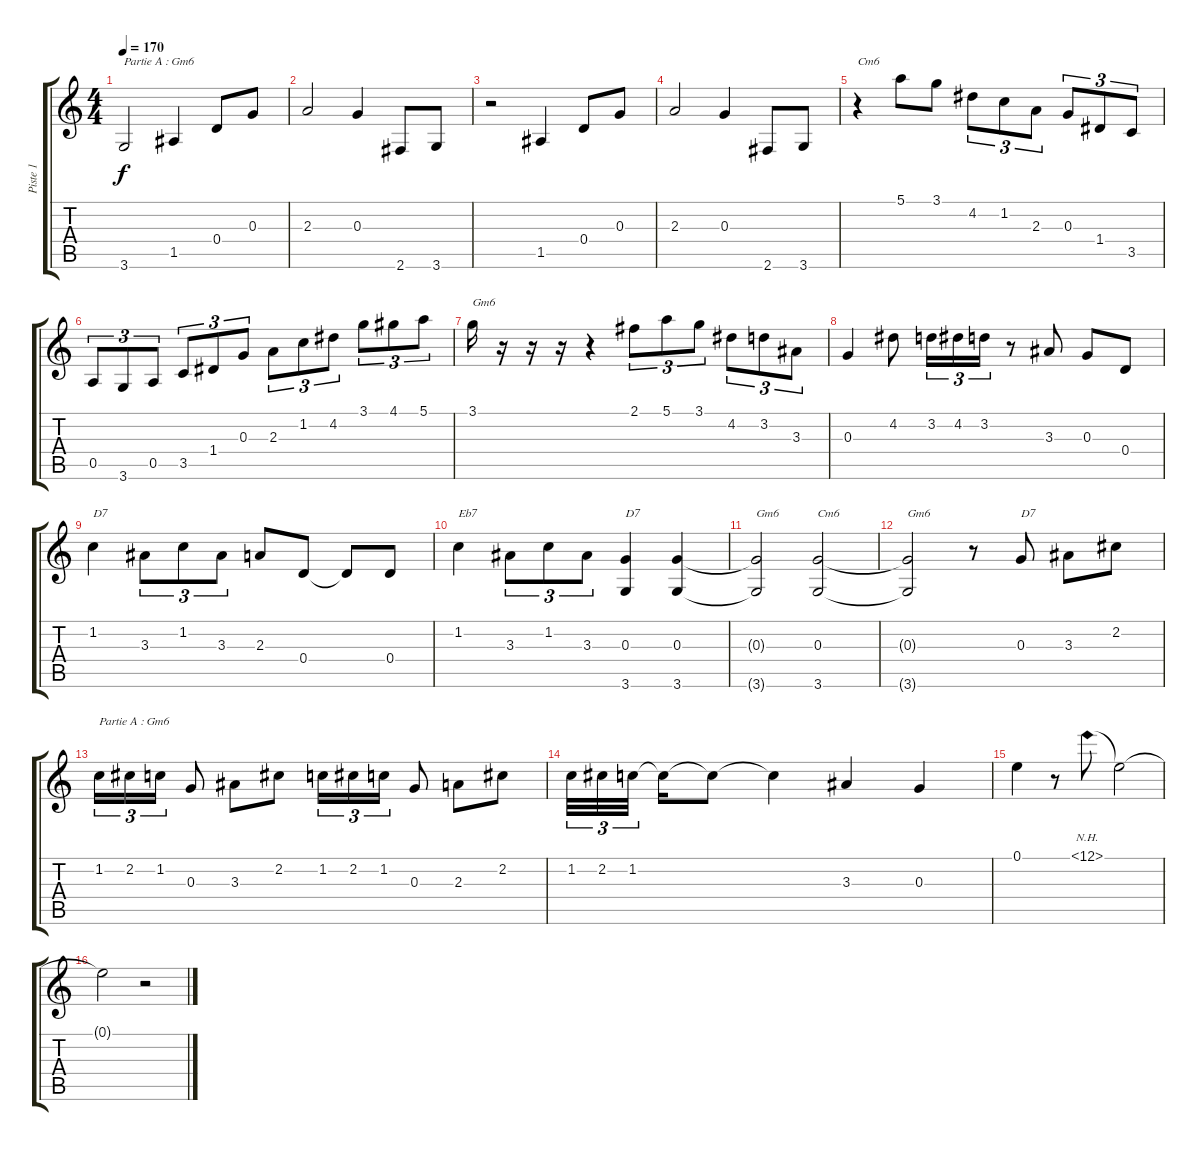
\track ("Piste 1" "Piste 1") {instrument acousticguitarnylon}
\staff {score tabs}
\tuning (E4 B3 G3 D3 A2 E2) {hide}
\ts (4 4)
\tempo 170
\clef g2
\ks c
3.6.2{txt "Partie A : Gm6" dy f instrument acousticguitarnylon} 1.5.4 0.4.8 0.3.8 |
2.3.2 0.3.4 2.6.8 3.6.8 |
r.2 1.5.4 0.4.8 0.3.8 |
2.3.2 0.3.4 2.6.8 3.6.8 |
r.4{txt "Cm6"} 5.1.8 3.1.8 4.2.8{tu (3 2)} 1.2.8{tu (3 2)} 2.3.8{tu (3 2)} 0.3.8{tu (3 2)} 1.4.8{tu (3 2)} 3.5.8{tu (3 2)} |
0.5.8{tu (3 2)} 3.6.8{tu (3 2)} 0.5.8{tu (3 2)} 3.5.8{tu (3 2)} 1.4.8{tu (3 2)} 0.3.8{tu (3 2)} 2.3.8{tu (3 2)} 1.2.8{tu (3 2)} 4.2.8{tu (3 2)} 3.1.8{tu (3 2)} 4.1.8{tu (3 2)} 5.1.8{tu (3 2)} |
3.1.16{txt "Gm6"} r.16 r.16 r.16 r.4 2.1.8{tu (3 2)} 5.1.8{tu (3 2)} 3.1.8{tu (3 2)} 4.2.8{tu (3 2)} 3.2.8{tu (3 2)} 3.3.8{tu (3 2)} |
0.3.4 4.2.8 3.2.16{tu (3 2)} 4.2.16{tu (3 2)} 3.2.16{tu (3 2)} r.8 3.3.8 0.3.8 0.4.8 |
1.2.4{txt "D7"} 3.3.8{tu (3 2)} 1.2.8{tu (3 2)} 3.3.8{tu (3 2)} 2.3.8 0.4.8 0.4{t}.8 0.4.8 |
1.2.4{txt "Eb7"} 3.3.8{tu (3 2)} 1.2.8{tu (3 2)} 3.3.8{tu (3 2)} (0.3 3.6).4{txt "D7"} (0.3 3.6).4 |
(0.3{t} 3.6{t}).2{txt "Gm6"} (0.3 3.6).2{txt "Cm6"} |
(0.3{t} 3.6{t}).2{txt "Gm6"} r.8 0.3.8{txt "D7"} 3.3.8 2.2.8 |
1.2.16{tu (3 2) txt "Partie A : Gm6"} 2.2.16{tu (3 2)} 1.2.16{tu (3 2)} 0.3.8 3.3.8 2.2.8 1.2.16{tu (3 2)} 2.2.16{tu (3 2)} 1.2.16{tu (3 2)} 0.3.8 2.3.8 2.2.8 |
1.2.32{tu (3 2)} 2.2.32{tu (3 2)} 1.2.32{tu (3 2)} 1.2{t}.16 1.2{t}.8 1.2{t}.4 3.3.4 0.3.4 |
0.1.4 r.8 0.1{nh}.8 0.1{t}.2 |
0.1{t}.2 r.2
